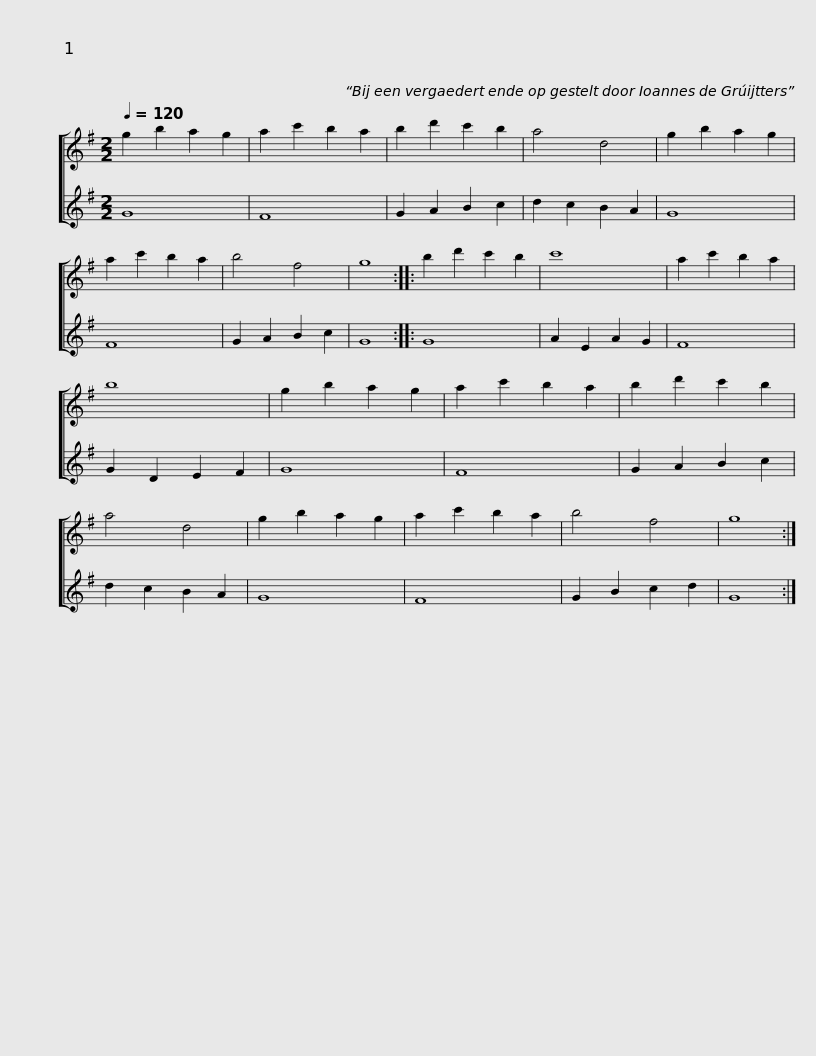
X:1
%%score [ 1 2 ]
L:1/8
Q:1/4=120
M:2/2
I:linebreak $
K:G
V:1 treble
V:2 treble
V:1
 g2 b2 a2 g2 | a2 c'2 b2 a2 | b2 d'2 c'2 b2 | a4 d4 | g2 b2 a2 g2 | %5
 a2 c'2 b2 a2 | b4 f4 | g8 ::$ b2 d'2 c'2 b2 | c'8 | %10
 a2 c'2 b2 a2 | b8 | g2 b2 a2 g2 | a2 c'2 b2 a2 |$ b2 d'2 c'2 b2 | %15
 a4 d4 | g2 b2 a2 g2 | a2 c'2 b2 a2 | b4 f4 | g8 :| %20
V:2
 G8 | F8 | G2 A2 B2 c2 | d2 c2 B2 A2 | G8 | %5
 F8 | G2 A2 B2 c2 | G8 ::$ G8 | A2 E2 A2 G2 | %10
 F8 | G2 D2 E2 F2 | G8 | F8 |$ G2 A2 B2 c2 | %15
 d2 c2 B2 A2 | G8 | F8 | G2 B2 c2 d2 | G8 :| %20
